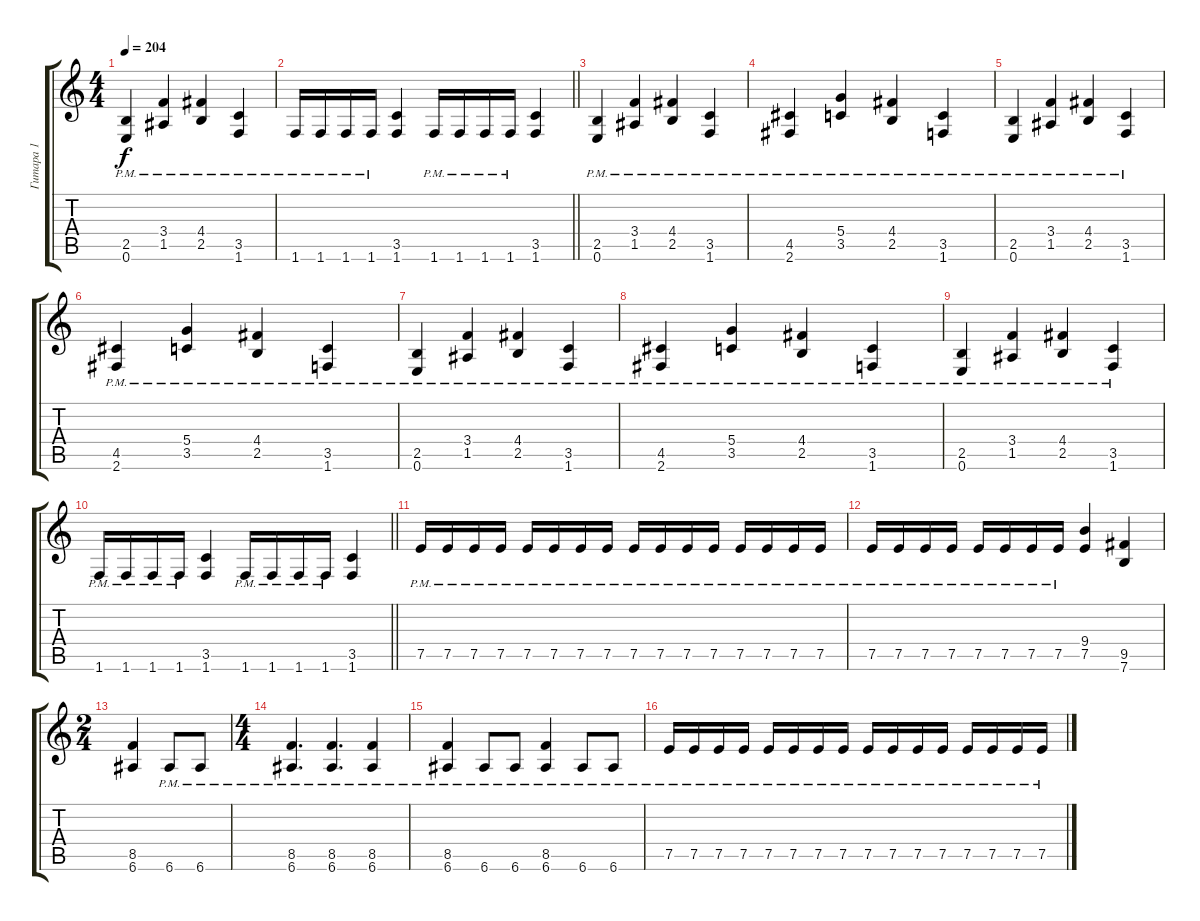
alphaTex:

\track ("Гитара 1" "Гитара 1") {instrument distortionguitar}
\staff {score tabs}
\tuning (E4 B3 G3 D3 A2 E2) {hide}
\ts (4 4)
\tempo 204
\clef g2
\ks c
(2.5{pm} 0.6{pm}).4{dy f} (3.4{pm} 1.5{pm}).4 (4.4{pm} 2.5{pm}).4 (3.5{pm} 1.6{pm}).4 |
\barLineRight lightlight
1.6{pm}.16 1.6{pm}.16 1.6{pm}.16 1.6{pm}.16 (3.5 1.6).4 1.6{pm}.16 1.6{pm}.16 1.6{pm}.16 1.6{pm}.16 (3.5 1.6).4 |
(2.5{pm} 0.6{pm}).4 (3.4{pm} 1.5{pm}).4 (4.4{pm} 2.5{pm}).4 (3.5{pm} 1.6{pm}).4 |
(4.5{pm} 2.6{pm}).4 (5.4{pm} 3.5{pm}).4 (4.4{pm} 2.5{pm}).4 (3.5{pm} 1.6{pm}).4 |
(2.5{pm} 0.6{pm}).4 (3.4{pm} 1.5{pm}).4 (4.4{pm} 2.5{pm}).4 (3.5{pm} 1.6{pm}).4 |
(4.5{pm} 2.6{pm}).4 (5.4{pm} 3.5{pm}).4 (4.4{pm} 2.5{pm}).4 (3.5{pm} 1.6{pm}).4 |
(2.5{pm} 0.6{pm}).4 (3.4{pm} 1.5{pm}).4 (4.4{pm} 2.5{pm}).4 (3.5{pm} 1.6{pm}).4 |
(4.5{pm} 2.6{pm}).4 (5.4{pm} 3.5{pm}).4 (4.4{pm} 2.5{pm}).4 (3.5{pm} 1.6{pm}).4 |
(2.5{pm} 0.6{pm}).4 (3.4{pm} 1.5{pm}).4 (4.4{pm} 2.5{pm}).4 (3.5{pm} 1.6{pm}).4 |
\barLineRight lightlight
1.6{pm}.16 1.6{pm}.16 1.6{pm}.16 1.6{pm}.16 (3.5 1.6).4 1.6{pm}.16 1.6{pm}.16 1.6{pm}.16 1.6{pm}.16 (3.5 1.6).4 |
7.5{pm}.16 7.5{pm}.16 7.5{pm}.16 7.5{pm}.16 7.5{pm}.16 7.5{pm}.16 7.5{pm}.16 7.5{pm}.16 7.5{pm}.16 7.5{pm}.16 7.5{pm}.16 7.5{pm}.16 7.5{pm}.16 7.5{pm}.16 7.5{pm}.16 7.5{pm}.16 |
7.5{pm}.16 7.5{pm}.16 7.5{pm}.16 7.5{pm}.16 7.5{pm}.16 7.5{pm}.16 7.5{pm}.16 7.5{pm}.16 (9.4 7.5).4 (9.5 7.6).4 |
\ts (2 4)
(8.5 6.6).4 6.6{pm}.8 6.6{pm}.8 |
\ts (4 4)
(8.5{pm} 6.6{pm}).4{d} (8.5{pm} 6.6{pm}).4{d} (8.5{pm} 6.6{pm}).4 |
(8.5{pm} 6.6{pm}).4 6.6{pm}.8 6.6{pm}.8 (8.5{pm} 6.6{pm}).4 6.6{pm}.8 6.6{pm}.8 |
7.5{pm}.16 7.5{pm}.16 7.5{pm}.16 7.5{pm}.16 7.5{pm}.16 7.5{pm}.16 7.5{pm}.16 7.5{pm}.16 7.5{pm}.16 7.5{pm}.16 7.5{pm}.16 7.5{pm}.16 7.5{pm}.16 7.5{pm}.16 7.5{pm}.16 7.5{pm}.16
